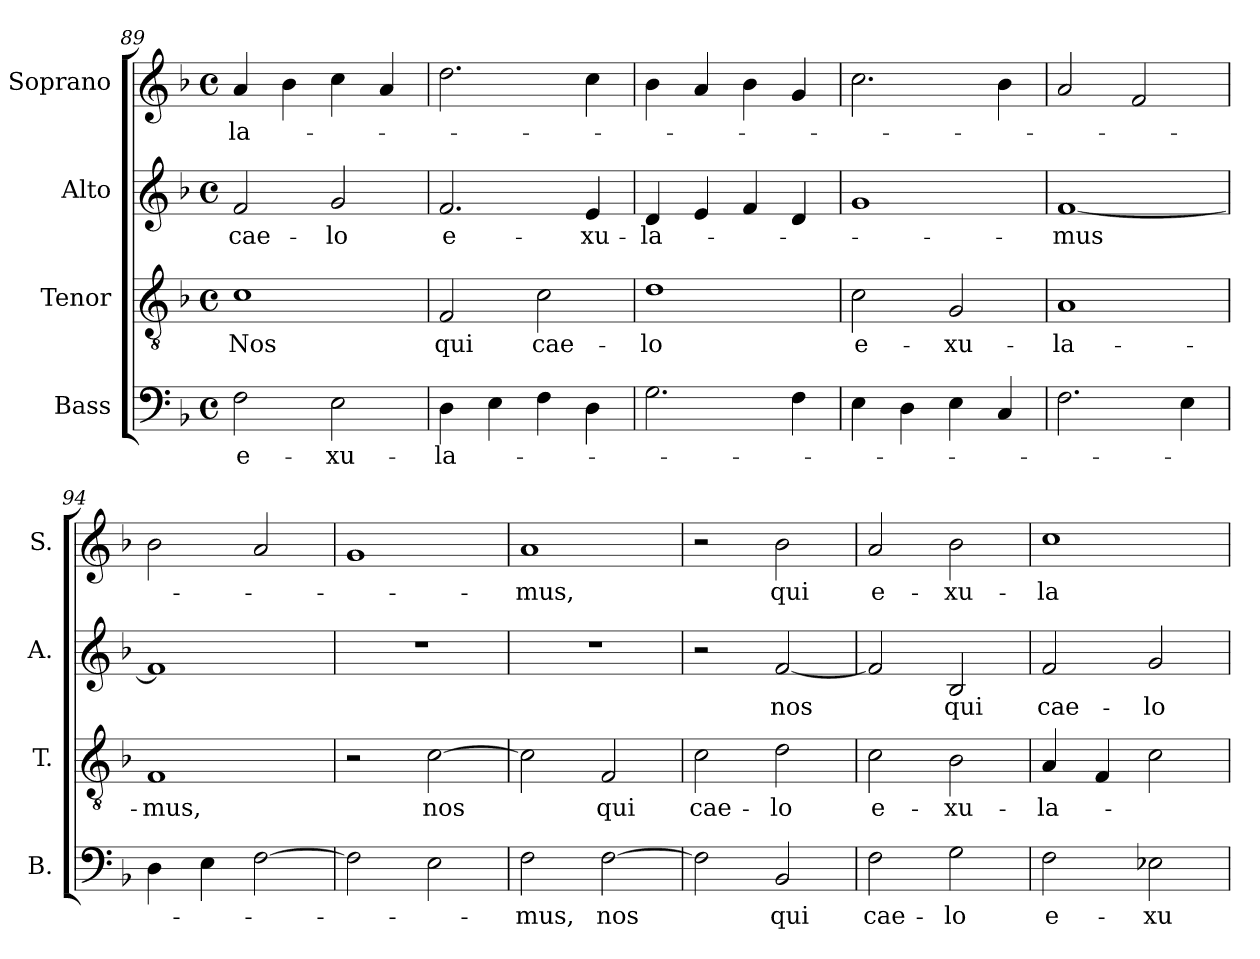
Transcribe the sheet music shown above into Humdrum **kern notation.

**kern	**text	**kern	**text	**kern	**text	**kern	**text
*part4	*part4	*part3	*part3	*part2	*part2	*part1	*part1
*staff4	*staff4	*staff3	*staff3	*staff2	*staff2	*staff1	*staff1
*I"Bass	*	*I"Tenor	*	*I"Alto	*	*I"Soprano	*
*I'B.	*	*I'T.	*	*I'A.	*	*I'S.	*
*clefF4	*	*clefGv2	*	*clefG2	*	*clefG2	*
*ITrd7c12	*	*ITrd7c12	*	*	*	*	*
*k[b-]	*	*k[b-]	*	*k[b-]	*	*k[b-]	*
*F:	*	*F:	*	*F:	*	*F:	*
*M4/4	*	*M4/4	*	*M4/4	*	*M4/4	*
*met(c)	*	*met(c)	*	*met(c)	*	*met(c)	*
=89	=89	=89	=89	=89	=89	=89	=89
!	!LO:LY:b:color=#000000	!	!	!	!	!	!
!	!	!	!LO:LY:b:color=#000000	!	!	!	!
!	!	!	!	!	!LO:LY:b:color=#000000	!	!
!	!	!	!	!	!	!	!LO:LY:b:color=#000000
2FFi\	e-	1Ci	Nos	2fi/	cae-	4ai/	-la-
.	.	.	.	.	.	4b-i\	.
!	!LO:LY:b:color=#000000	!	!	!	!	!	!
!	!	!	!	!	!LO:LY:b:color=#000000	!	!
2EEi\	-xu-	.	.	2gi/	-lo	4cci\	.
.	.	.	.	.	.	4ai/	.
=90	=90	=90	=90	=90	=90	=90	=90
!	!LO:LY:b:color=#000000	!	!	!	!	!	!
!	!	!	!LO:LY:b:color=#000000	!	!	!	!
!	!	!	!	!	!LO:LY:b:color=#000000	!	!
4DDi\	-la-	2FFi/	qui	2.fi/	e-	2.ddi\	.
4EEi\	.	.	.	.	.	.	.
!	!	!	!LO:LY:b:color=#000000	!	!	!	!
4FFi\	.	2Ci\	cae-	.	.	.	.
!	!	!	!	!	!LO:LY:b:color=#000000	!	!
4DDi\	.	.	.	4ei/	-xu-	4cci\	.
=91	=91	=91	=91	=91	=91	=91	=91
!	!	!	!LO:LY:b:color=#000000	!	!	!	!
!	!	!	!	!	!LO:LY:b:color=#000000	!	!
2.GGi\	.	1Di	-lo	4di/	-la-	4b-i\	.
.	.	.	.	4ei/	.	4ai/	.
.	.	.	.	4fi/	.	4b-i\	.
4FFi\	.	.	.	4di/	.	4gi/	.
!!LO:LB:g=z
=92	=92	=92	=92	=92	=92	=92	=92
!	!	!	!LO:LY:b:color=#000000	!	!	!	!
4EEi\	.	2Ci\	e-	1gi	.	2.cci\	.
4DDi\	.	.	.	.	.	.	.
!	!	!	!LO:LY:b:color=#000000	!	!	!	!
4EEi\	.	2GGi/	-xu-	.	.	.	.
4CCi/	.	.	.	.	.	4b-i\	.
=93	=93	=93	=93	=93	=93	=93	=93
!	!	!	!LO:LY:b:color=#000000	!	!	!	!
!	!	!	!	!	!LO:LY:b:color=#000000	!	!
2.FFi\	.	1AAi	-la-	[1fi	-mus	2ai/	.
.	.	.	.	.	.	2fi/	.
4EEi\	.	.	.	.	.	.	.
=94	=94	=94	=94	=94	=94	=94	=94
!	!	!	!LO:LY:b:color=#000000	!	!	!	!
4DDi\	.	1FFi	-mus,	1fi]	.	2b-i\	.
4EEi\	.	.	.	.	.	.	.
[2FFi\	.	.	.	.	.	2ai/	.
=95	=95	=95	=95	=95	=95	=95	=95
2FFi\]	.	2r	.	1r	.	1gi	.
!	!	!	!LO:LY:b:color=#000000	!	!	!	!
2EEi\	.	[2Ci\	nos	.	.	.	.
=96	=96	=96	=96	=96	=96	=96	=96
!	!LO:LY:b:color=#000000	!	!	!	!	!	!
!	!	!	!	!	!	!	!LO:LY:b:color=#000000
2FFi\	-mus,	2Ci\]	.	1r	.	1ai	-mus,
!	!LO:LY:b:color=#000000	!	!	!	!	!	!
!	!	!	!LO:LY:b:color=#000000	!	!	!	!
[2FFi\	nos	2FFi/	qui	.	.	.	.
=97	=97	=97	=97	=97	=97	=97	=97
!	!	!	!LO:LY:b:color=#000000	!	!	!	!
2FFi\]	.	2Ci\	cae-	2r	.	2r	.
!	!LO:LY:b:color=#000000	!	!	!	!	!	!
!	!	!	!LO:LY:b:color=#000000	!	!	!	!
!	!	!	!	!	!LO:LY:b:color=#000000	!	!
!	!	!	!	!	!	!	!LO:LY:b:color=#000000
2BBB-i/	qui	2Di\	-lo	[2fi/	nos	2b-i\	qui
=98	=98	=98	=98	=98	=98	=98	=98
!	!LO:LY:b:color=#000000	!	!	!	!	!	!
!	!	!	!LO:LY:b:color=#000000	!	!	!	!
!	!	!	!	!	!	!	!LO:LY:b:color=#000000
2FFi\	cae-	2Ci\	e-	2fi/]	.	2ai/	e-
!	!LO:LY:b:color=#000000	!	!	!	!	!	!
!	!	!	!LO:LY:b:color=#000000	!	!	!	!
!	!	!	!	!	!LO:LY:b:color=#000000	!	!
!	!	!	!	!	!	!	!LO:LY:b:color=#000000
2GGi\	-lo	2BB-i\	-xu-	2B-i/	qui	2b-i\	-xu-
=99	=99	=99	=99	=99	=99	=99	=99
!	!LO:LY:b:color=#000000	!	!	!	!	!	!
!	!	!	!LO:LY:b:color=#000000	!	!	!	!
!	!	!	!	!	!LO:LY:b:color=#000000	!	!
!	!	!	!	!	!	!	!LO:LY:b:color=#000000
2FFi\	e-	4AAi/	-la-	2fi/	cae-	1cci	-la-
.	.	4FFi/	.	.	.	.	.
!	!LO:LY:b:color=#000000	!	!	!	!	!	!
!	!	!	!	!	!LO:LY:b:color=#000000	!	!
2EE-Xi\	-xu-	2Ci\	.	2gi/	-lo	.	.
=	=	=	=	=	=	=	=
*-	*-	*-	*-	*-	*-	*-	*-
